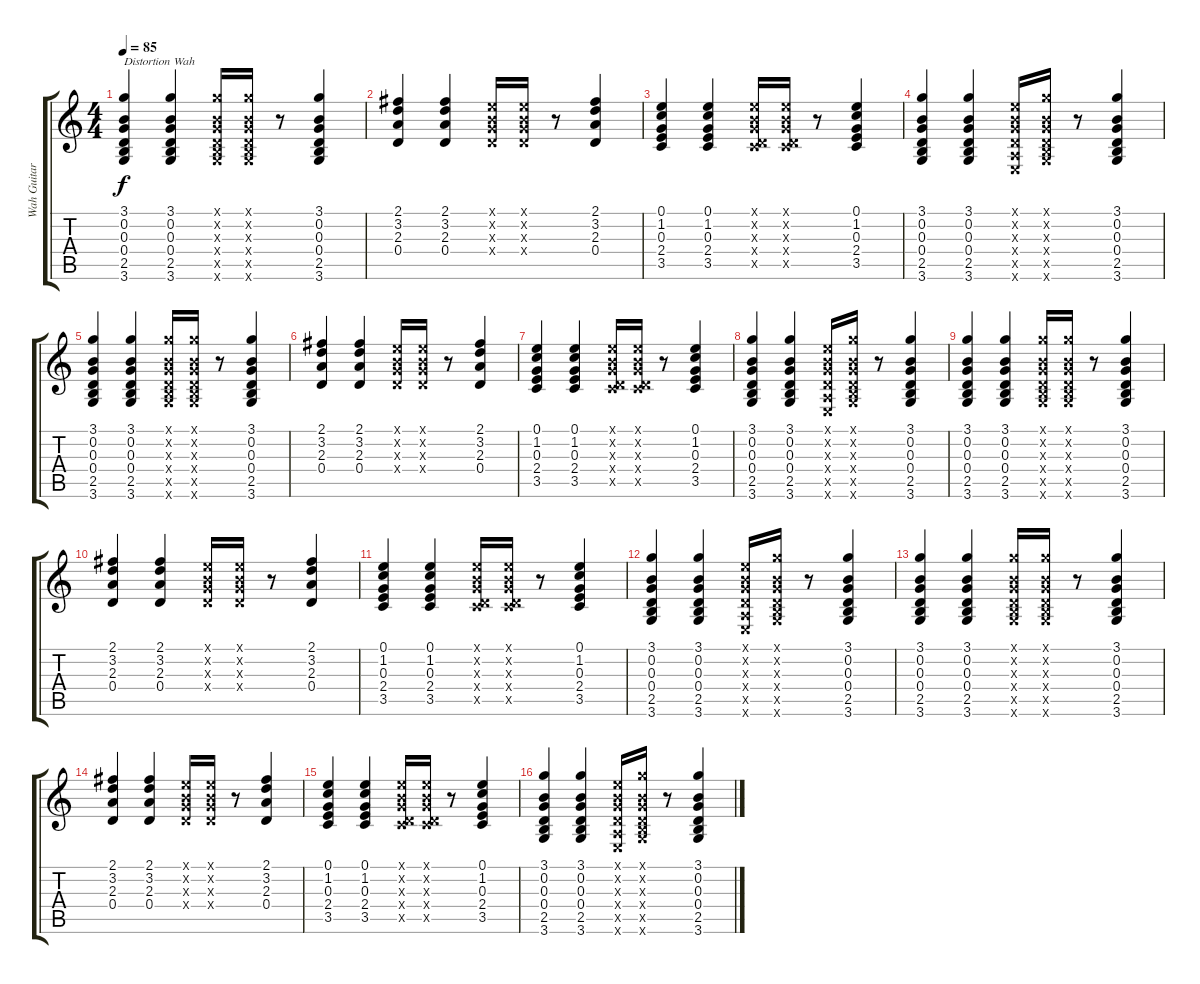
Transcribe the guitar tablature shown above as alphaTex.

\track ("Wah Guitar" "Wah Guitar") {instrument electricguitarjazz}
\staff {score tabs}
\tuning (E4 B3 G3 D3 A2 E2) {hide}
\ts (4 4)
\tempo 85
\clef g2
\ks c
(3.1 0.2 0.3 0.4 2.5 3.6).4{txt "Distortion Wah" dy f volume 9 instrument overdrivenguitar} (3.1 0.2 0.3 0.4 2.5 3.6).4 (3.1{x} 0.2{x} 0.3{x} 0.4{x} 2.5{x} 3.6{x}).16 (3.1{x} 0.2{x} 0.3{x} 0.4{x} 2.5{x} 3.6{x}).16 r.8 (3.1 0.2 0.3 0.4 2.5 3.6).4 |
(2.1 3.2 2.3 0.4).4 (2.1 3.2 2.3 0.4).4 (0.1{x} 0.2{x} 0.3{x} 0.4{x}).16 (0.1{x} 0.2{x} 0.3{x} 0.4{x}).16 r.8 (2.1 3.2 2.3 0.4).4 |
(0.1 1.2 0.3 2.4 3.5).4 (0.1 1.2 0.3 2.4 3.5).4 (0.1{x} 0.2{x} 0.3{x} 0.4{x} 3.5{x}).16 (0.1{x} 0.2{x} 0.3{x} 0.4{x} 3.5{x}).16 r.8 (0.1 1.2 0.3 2.4 3.5).4 |
(3.1 0.2 0.3 0.4 2.5 3.6).4 (3.1 0.2 0.3 0.4 2.5 3.6).4 (0.1{x} 0.2{x} 0.3{x} 0.4{x} 0.5{x} 0.6{x}).16 (3.1{x} 0.2{x} 0.3{x} 0.4{x} 2.5{x} 3.6{x}).16 r.8 (3.1 0.2 0.3 0.4 2.5 3.6).4 |
(3.1 0.2 0.3 0.4 2.5 3.6).4{volume 9 instrument overdrivenguitar} (3.1 0.2 0.3 0.4 2.5 3.6).4 (3.1{x} 0.2{x} 0.3{x} 0.4{x} 2.5{x} 3.6{x}).16 (3.1{x} 0.2{x} 0.3{x} 0.4{x} 2.5{x} 3.6{x}).16 r.8 (3.1 0.2 0.3 0.4 2.5 3.6).4 |
(2.1 3.2 2.3 0.4).4 (2.1 3.2 2.3 0.4).4 (0.1{x} 0.2{x} 0.3{x} 0.4{x}).16 (0.1{x} 0.2{x} 0.3{x} 0.4{x}).16 r.8 (2.1 3.2 2.3 0.4).4 |
(0.1 1.2 0.3 2.4 3.5).4 (0.1 1.2 0.3 2.4 3.5).4 (0.1{x} 0.2{x} 0.3{x} 0.4{x} 3.5{x}).16 (0.1{x} 0.2{x} 0.3{x} 0.4{x} 3.5{x}).16 r.8 (0.1 1.2 0.3 2.4 3.5).4 |
(3.1 0.2 0.3 0.4 2.5 3.6).4 (3.1 0.2 0.3 0.4 2.5 3.6).4 (0.1{x} 0.2{x} 0.3{x} 0.4{x} 0.5{x} 0.6{x}).16 (3.1{x} 0.2{x} 0.3{x} 0.4{x} 2.5{x} 3.6{x}).16 r.8 (3.1 0.2 0.3 0.4 2.5 3.6).4 |
(3.1 0.2 0.3 0.4 2.5 3.6).4{volume 9 instrument overdrivenguitar} (3.1 0.2 0.3 0.4 2.5 3.6).4 (3.1{x} 0.2{x} 0.3{x} 0.4{x} 2.5{x} 3.6{x}).16 (3.1{x} 0.2{x} 0.3{x} 0.4{x} 2.5{x} 3.6{x}).16 r.8 (3.1 0.2 0.3 0.4 2.5 3.6).4 |
(2.1 3.2 2.3 0.4).4 (2.1 3.2 2.3 0.4).4 (0.1{x} 0.2{x} 0.3{x} 0.4{x}).16 (0.1{x} 0.2{x} 0.3{x} 0.4{x}).16 r.8 (2.1 3.2 2.3 0.4).4 |
(0.1 1.2 0.3 2.4 3.5).4 (0.1 1.2 0.3 2.4 3.5).4 (0.1{x} 0.2{x} 0.3{x} 0.4{x} 3.5{x}).16 (0.1{x} 0.2{x} 0.3{x} 0.4{x} 3.5{x}).16 r.8 (0.1 1.2 0.3 2.4 3.5).4 |
(3.1 0.2 0.3 0.4 2.5 3.6).4 (3.1 0.2 0.3 0.4 2.5 3.6).4 (0.1{x} 0.2{x} 0.3{x} 0.4{x} 0.5{x} 0.6{x}).16 (3.1{x} 0.2{x} 0.3{x} 0.4{x} 2.5{x} 3.6{x}).16 r.8 (3.1 0.2 0.3 0.4 2.5 3.6).4 |
(3.1 0.2 0.3 0.4 2.5 3.6).4{volume 9 instrument overdrivenguitar} (3.1 0.2 0.3 0.4 2.5 3.6).4 (3.1{x} 0.2{x} 0.3{x} 0.4{x} 2.5{x} 3.6{x}).16 (3.1{x} 0.2{x} 0.3{x} 0.4{x} 2.5{x} 3.6{x}).16 r.8 (3.1 0.2 0.3 0.4 2.5 3.6).4 |
(2.1 3.2 2.3 0.4).4 (2.1 3.2 2.3 0.4).4 (0.1{x} 0.2{x} 0.3{x} 0.4{x}).16 (0.1{x} 0.2{x} 0.3{x} 0.4{x}).16 r.8 (2.1 3.2 2.3 0.4).4 |
(0.1 1.2 0.3 2.4 3.5).4 (0.1 1.2 0.3 2.4 3.5).4 (0.1{x} 0.2{x} 0.3{x} 0.4{x} 3.5{x}).16 (0.1{x} 0.2{x} 0.3{x} 0.4{x} 3.5{x}).16 r.8 (0.1 1.2 0.3 2.4 3.5).4 |
(3.1 0.2 0.3 0.4 2.5 3.6).4 (3.1 0.2 0.3 0.4 2.5 3.6).4 (0.1{x} 0.2{x} 0.3{x} 0.4{x} 0.5{x} 0.6{x}).16 (3.1{x} 0.2{x} 0.3{x} 0.4{x} 2.5{x} 3.6{x}).16 r.8 (3.1 0.2 0.3 0.4 2.5 3.6).4
